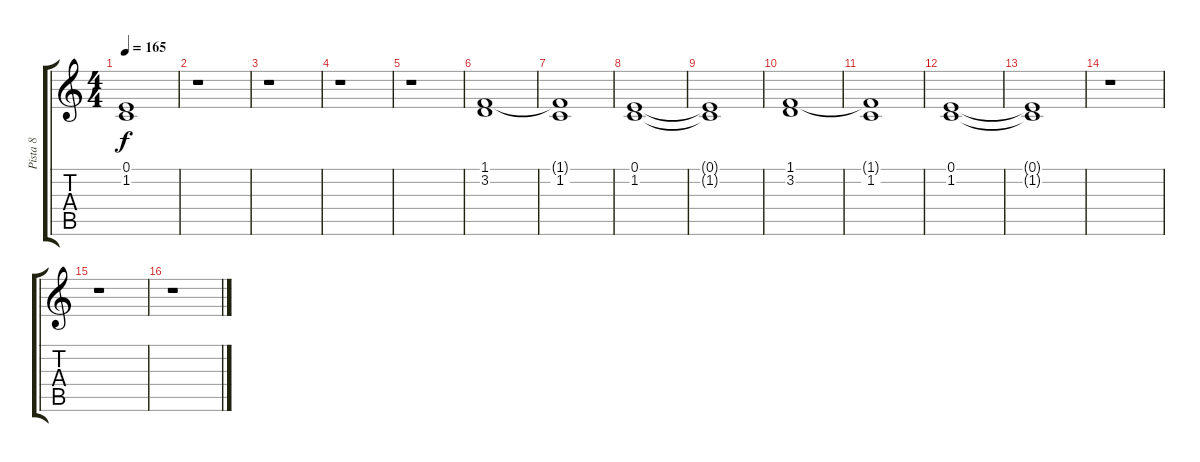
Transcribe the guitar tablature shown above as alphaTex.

\track ("Pista 8" "Pista 8") {instrument choiraahs}
\staff {score tabs}
\tuning (E4 B3 G3 D3 A2 E2) {hide}
\ts (4 4)
\tempo 165
\clef g2
\ks c
(0.1{t} 1.2{t}).1{dy f} |
r.1 |
r.1 |
r.1 |
r.1 |
(1.1 3.2).1 |
(1.1{t} 1.2).1 |
(0.1 1.2).1 |
(0.1{t} 1.2{t}).1 |
(1.1 3.2).1 |
(1.1{t} 1.2).1 |
(0.1 1.2).1 |
(0.1{t} 1.2{t}).1 |
r.1 |
r.1 |
r.1
